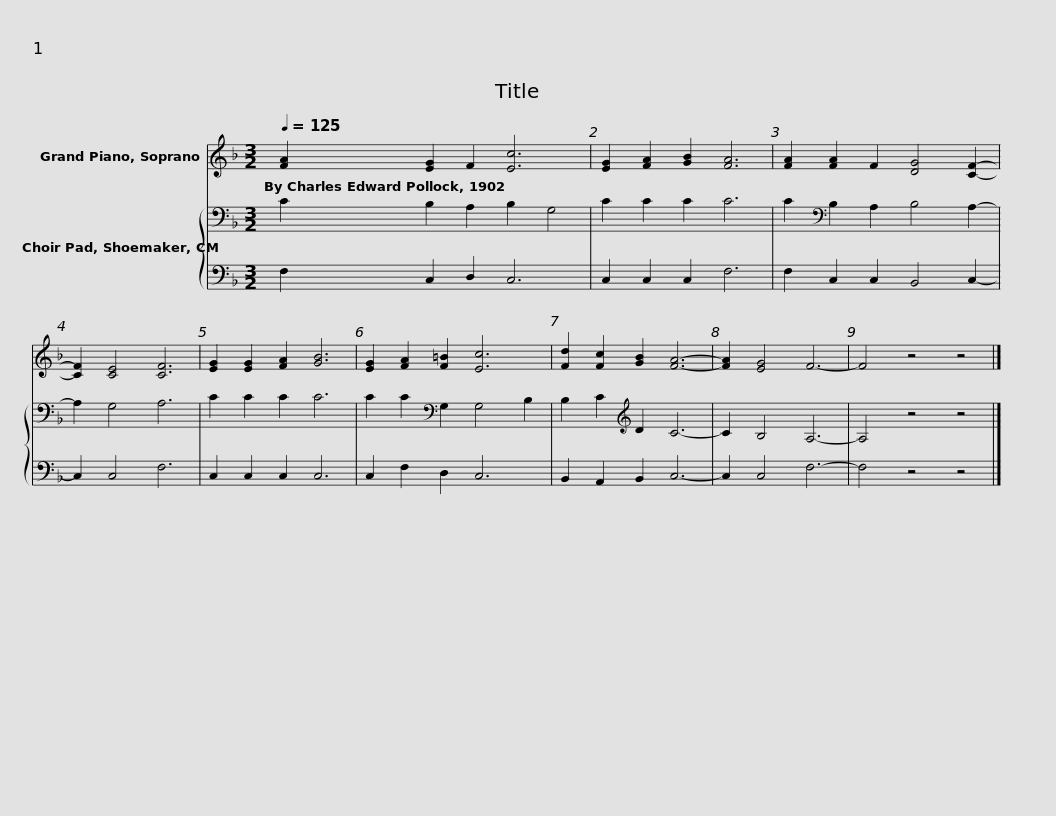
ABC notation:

X:1
%%score 1 { 2 | 3 }
L:1/8
Q:1/4=125
M:3/2
I:linebreak $
K:F
V:1 treble
V:2 bass
V:3 bass
V:1
 [FA]2 [EG]2 F2 [Ec]6 | [EG]2 [FA]2 [GB]2 [FA]6 | [FA]2 [FA]2 F2 [DG]4 [CF]2- |$ [CF]2 [CE]4 [CF]6 | [EG]2 [EG]2 [FA]2 [GB]6 | %5
 [EG]2 [FA]2 [F=B]2 [Ec]6 | [Fd]2 [Fc]2 [GB]2 [FA]6- | [FA]2 [EG]4 F6- | F4 z4 z4 |] %9
V:2
 C2 B,2 A,2 B,2 G,4 | C2 C2 C2 C6 | C2[K:bass] B,2 A,2 B,4 A,2- |$ A,2 G,4 A,6 | C2 C2 C2 C6 | %5
 C2 C2[K:bass] G,2 G,4 B,2 | B,2 C2[K:treble] D2 C6- | C2 B,4 A,6- | A,4 z4 z4 |] %9
V:3
 F,2 C,2 D,2 C,6 | C,2 C,2 C,2 F,6 | F,2 C,2 C,2 B,,4 C,2- |$ C,2 C,4 F,6 | C,2 C,2 C,2 C,6 | %5
 C,2 F,2 D,2 C,6 | B,,2 A,,2 B,,2 C,6- | C,2 C,4 F,6- | F,4 z4 z4 |] %9
